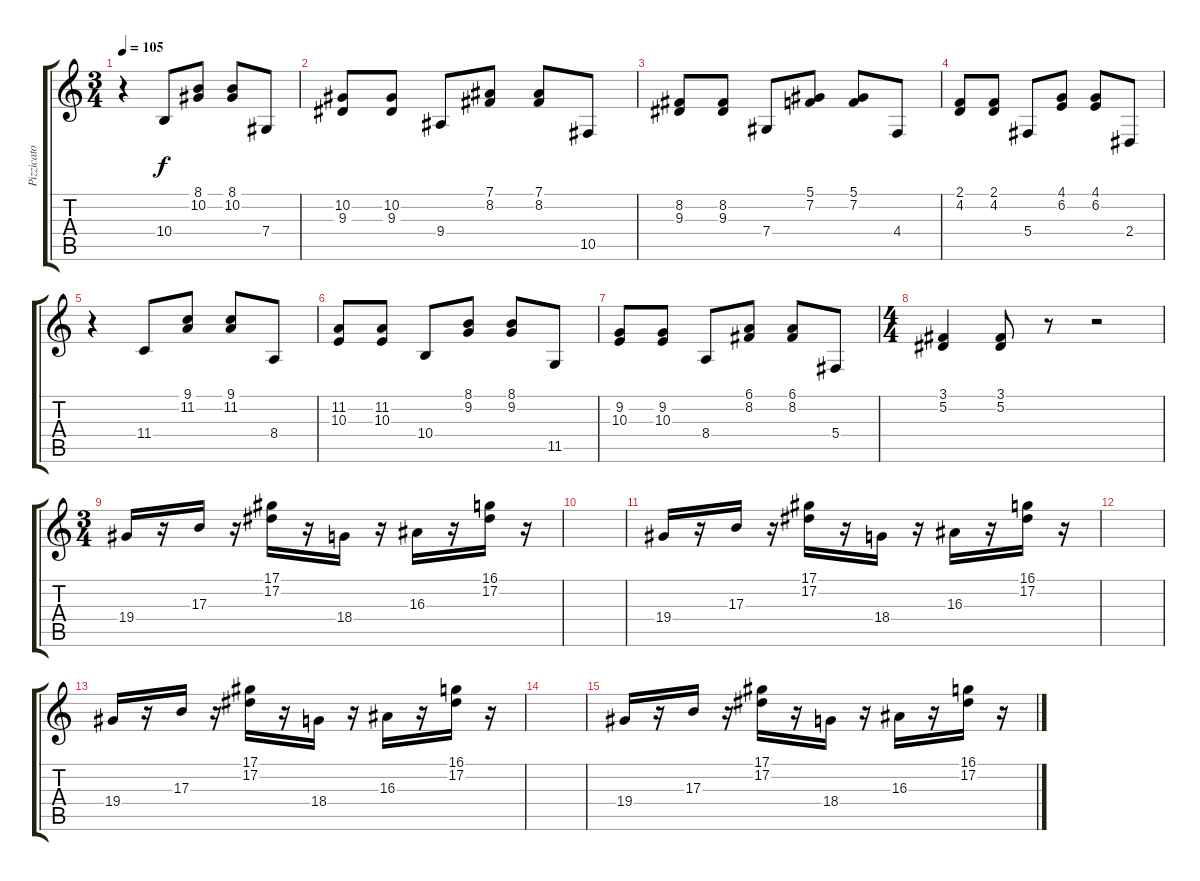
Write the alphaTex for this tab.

\track ("Pizzicato Strings" "Pizzicato ") {instrument pizzicatostrings}
\staff {score tabs}
\tuning (Eb4 Bb3 Gb3 Db3 Ab2 Eb2) {hide}
\ts (3 4)
\tempo 105
\clef g2
\ks c
r.4{dy f} 10.4.8 (8.1 10.2).8 (8.1 10.2).8 7.4.8 |
(10.2 9.3).8 (10.2 9.3).8 9.4.8 (7.1 8.2).8 (7.1 8.2).8 10.5.8 |
(8.2 9.3).8 (8.2 9.3).8 7.4.8 (5.1 7.2).8 (5.1 7.2).8 4.4.8 |
(2.1 4.2).8 (2.1 4.2).8 5.4.8 (4.1 6.2).8 (4.1 6.2).8 2.4.8 |
r.4 11.4.8 (9.1 11.2).8 (9.1 11.2).8 8.4.8 |
(11.2 10.3).8 (11.2 10.3).8 10.4.8 (8.1 9.2).8 (8.1 9.2).8 11.5.8 |
(9.2 10.3).8 (9.2 10.3).8 8.4.8 (6.1 8.2).8 (6.1 8.2).8 5.4.8 |
\ts (4 4)
(3.1 5.2).4 (3.1 5.2).8 r.8 r.2 |
\ts (3 4)
19.4.16 r.16 17.3.16 r.16 (17.1 17.2).16 r.16 18.4.16 r.16 16.3.16 r.16 (16.1 17.2).16 r.16 |
|
19.4.16 r.16 17.3.16 r.16 (17.1 17.2).16 r.16 18.4.16 r.16 16.3.16 r.16 (16.1 17.2).16 r.16 |
|
19.4.16 r.16 17.3.16 r.16 (17.1 17.2).16 r.16 18.4.16 r.16 16.3.16 r.16 (16.1 17.2).16 r.16 |
|
19.4.16 r.16 17.3.16 r.16 (17.1 17.2).16 r.16 18.4.16 r.16 16.3.16 r.16 (16.1 17.2).16 r.16
